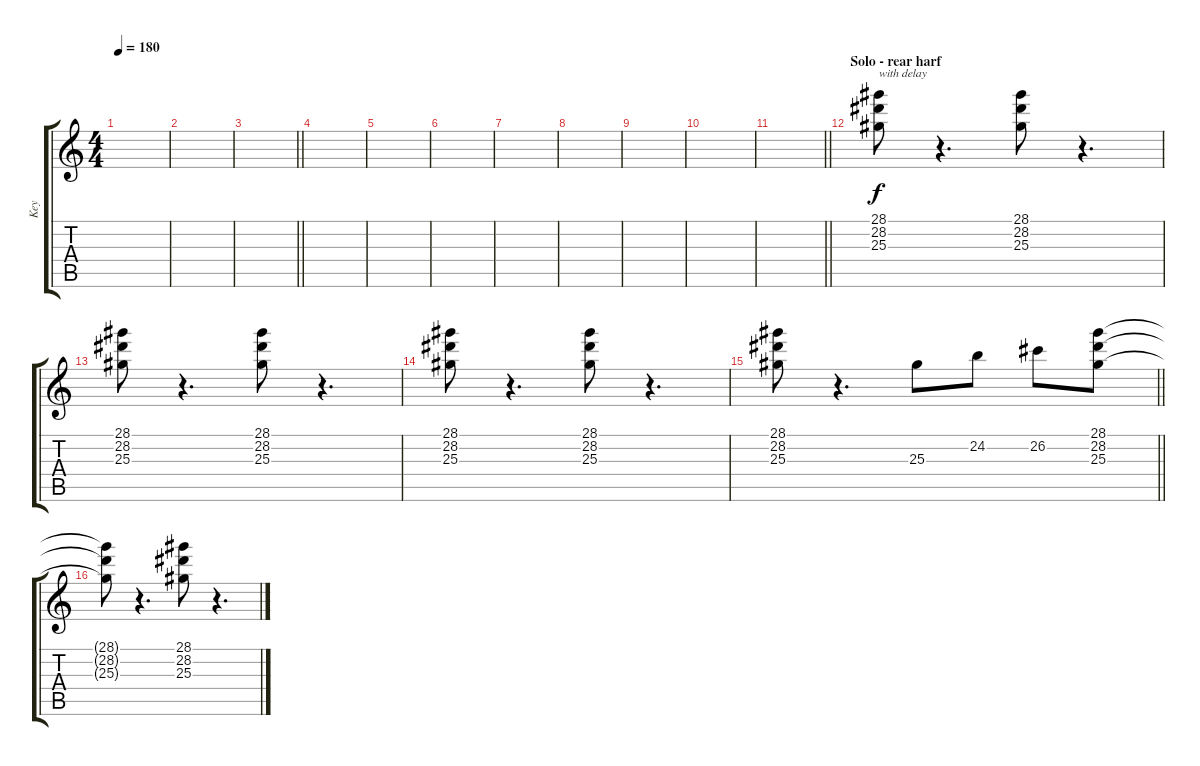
\track ("Key" "Key") {instrument stringensemble1}
\staff {score tabs}
\tuning (E4 B3 G3 D3 A2 E2) {hide}
\ts (4 4)
\tempo 180
\clef g2
\ks c
|
|
\barLineRight lightlight
|
|
|
|
|
|
|
|
\barLineRight lightlight
|
\section ("" "Solo - rear harf")
(28.1 28.2 25.3).8{txt "with delay"} r.4{d} (28.1 28.2 25.3).8 r.4{d} |
(28.1 28.2 25.3).8 r.4{d} (28.1 28.2 25.3).8 r.4{d} |
(28.1 28.2 25.3).8 r.4{d} (28.1 28.2 25.3).8 r.4{d} |
\barLineRight lightlight
(28.1 28.2 25.3).8 r.4{d} 25.3.8 24.2.8 26.2.8 (28.1 28.2 25.3).8 |
(28.1{t} 28.2{t} 25.3{t}).8 r.4{d} (28.1 28.2 25.3).8 r.4{d}
